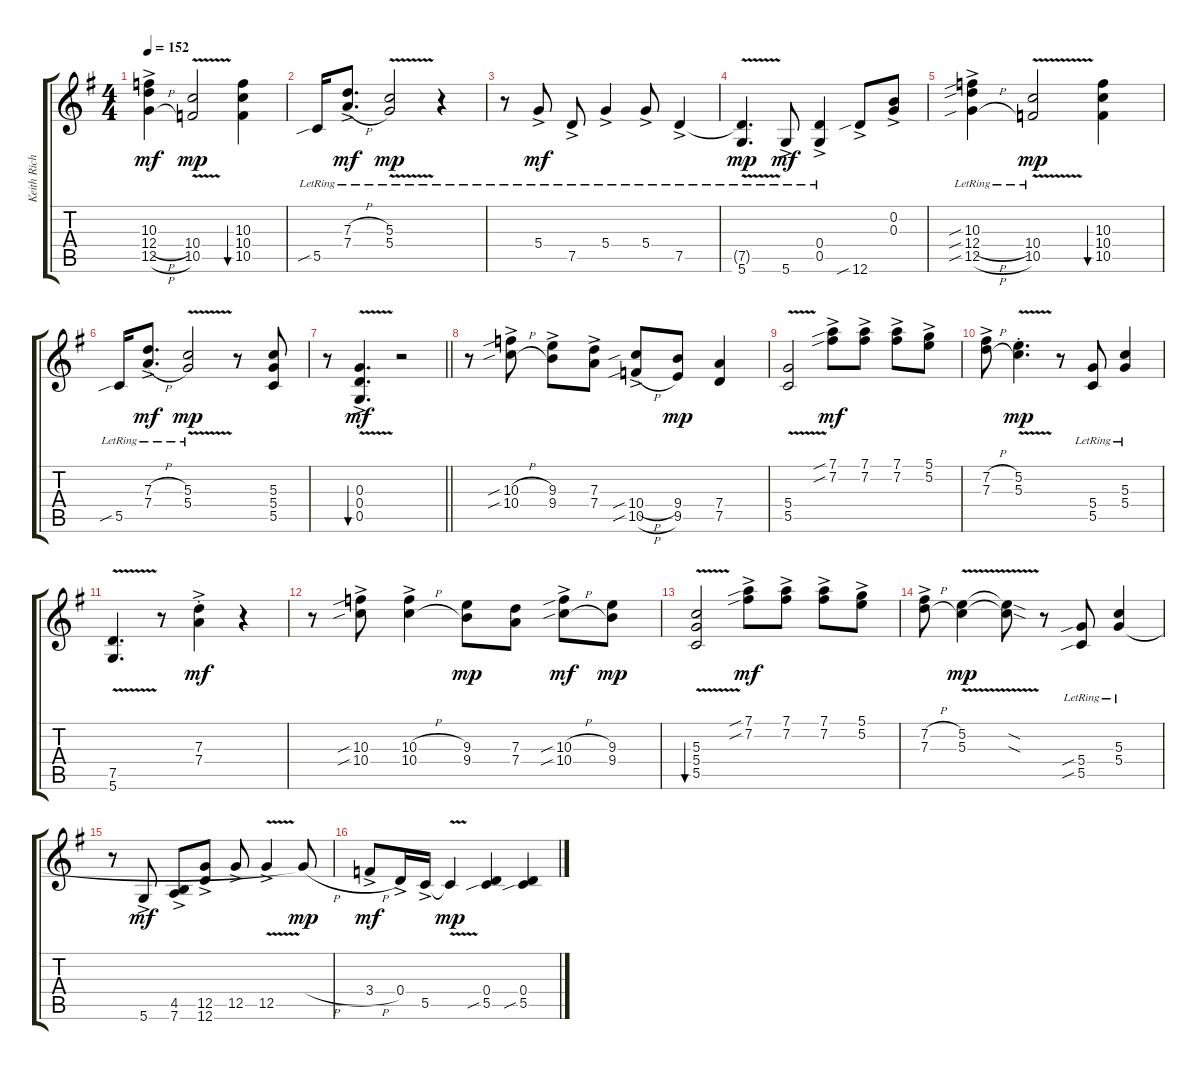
\track ("Keith Richards" "Keith Rich") {instrument overdrivenguitar}
\staff {score tabs}
\tuning (D4 B3 G3 D3 G2 D2) {hide}
\ts (4 4)
\tempo 152
\clef g2
\ks g
(10.3{ac} 12.4{h ac} 12.5{h ac}).4{dy mf} (10.4{v} 10.5{v}).2{dy mp} (10.3 10.4 10.5).4{bu 30} |
5.5{sib lr}.16 (7.3{h ac lr} 7.4{h ac lr}).8{d dy mf} (5.3{v lr} 5.4{v lr}).2{dy mp} r.4 |
r.8 5.4{ac lr}.8{dy mf} 7.5{ac lr}.8 5.4{ac lr}.4 5.4{ac lr}.8 7.5{ac lr}.4 |
(7.5{v t} 5.6{v lr}).4{d dy mp} 5.6{ac lr}.8{dy mf} (0.4{ac lr} 0.5{ac lr}).4 12.6{sib ac}.8 (0.2{ac} 0.3{ac}).8 |
(10.3{sib ac lr} 12.4{sib h ac lr} 12.5{sib h ac lr}).4 (10.4{v lr} 10.5{v lr}).2{dy mp} (10.3 10.4 10.5).4{bu 30} |
5.5{sib lr}.16 (7.3{h ac lr} 7.4{h ac lr}).8{d dy mf} (5.3{v lr} 5.4{v lr}).2{dy mp} r.8 (5.3 5.4 5.5).8 |
\barLineRight lightlight
r.8 (0.3{v ac} 0.4{v ac} 0.5{v ac}).4{d bu 30 dy mf} r.2 |
r.8 (10.3{sib h ac} 10.4{sib h ac}).8 (9.3{ac} 9.4{ac}).8 (7.3{ac} 7.4{ac}).8 (10.4{sib h ac} 10.5{sib h ac}).8 (9.4 9.5).8{dy mp} (7.4 7.5).4 |
(5.4{v} 5.5{v}).2 (7.1{sib ac} 7.2{sib ac}).8{dy mf} (7.1{ac} 7.2{ac}).8 (7.1{ac} 7.2{ac}).8 (5.1{ac} 5.2{ac}).8 |
(7.2{h ac} 7.3{h ac}).8 (5.2{v st} 5.3{v st}).4{d dy mp} r.8 (5.4{lr} 5.5{lr}).8 (5.3{lr} 5.4{lr}).4 |
(7.5{v} 5.6{v}).4{d} r.8 (7.3{ac st} 7.4{ac st}).4{dy mf} r.4 |
r.8 (10.3{sib ac} 10.4{sib ac}).8 (10.3{h ac} 10.4{h ac}).4 (9.3 9.4).8{dy mp} (7.3 7.4).8 (10.3{sib h ac} 10.4{sib h ac}).8{dy mf} (9.3 9.4).8{dy mp} |
(5.3{v} 5.4{v} 5.5{v}).2{bu 30} (7.1{sib ac} 7.2{sib ac}).8{dy mf} (7.1{ac} 7.2{ac}).8 (7.1{ac} 7.2{ac}).8 (5.1{ac} 5.2{ac}).8 |
(7.2{h ac} 7.3{h ac}).8 (5.2{v} 5.3{v}).4{dy mp} (5.2{sod t} 5.3{sod t}).8 r.8 (5.4{sib lr} 5.5{sib lr}).8 (5.3{lr} 5.4{lr}).4 |
r.8 5.6{ac}.8{dy mf} (4.5{ac} 7.6{ac}).8 (12.5{ac} 12.6{ac}).8 12.5{ac}.8 12.5{v ac}.4 5.4{h t}.8{dy mp} |
3.4{h ac}.8{dy mf} 0.4{ac}.16 5.5{ac}.16 5.5{v t}.4{dy mp} (0.4 5.5{sib}).4 (0.4 5.5{sib}).4
